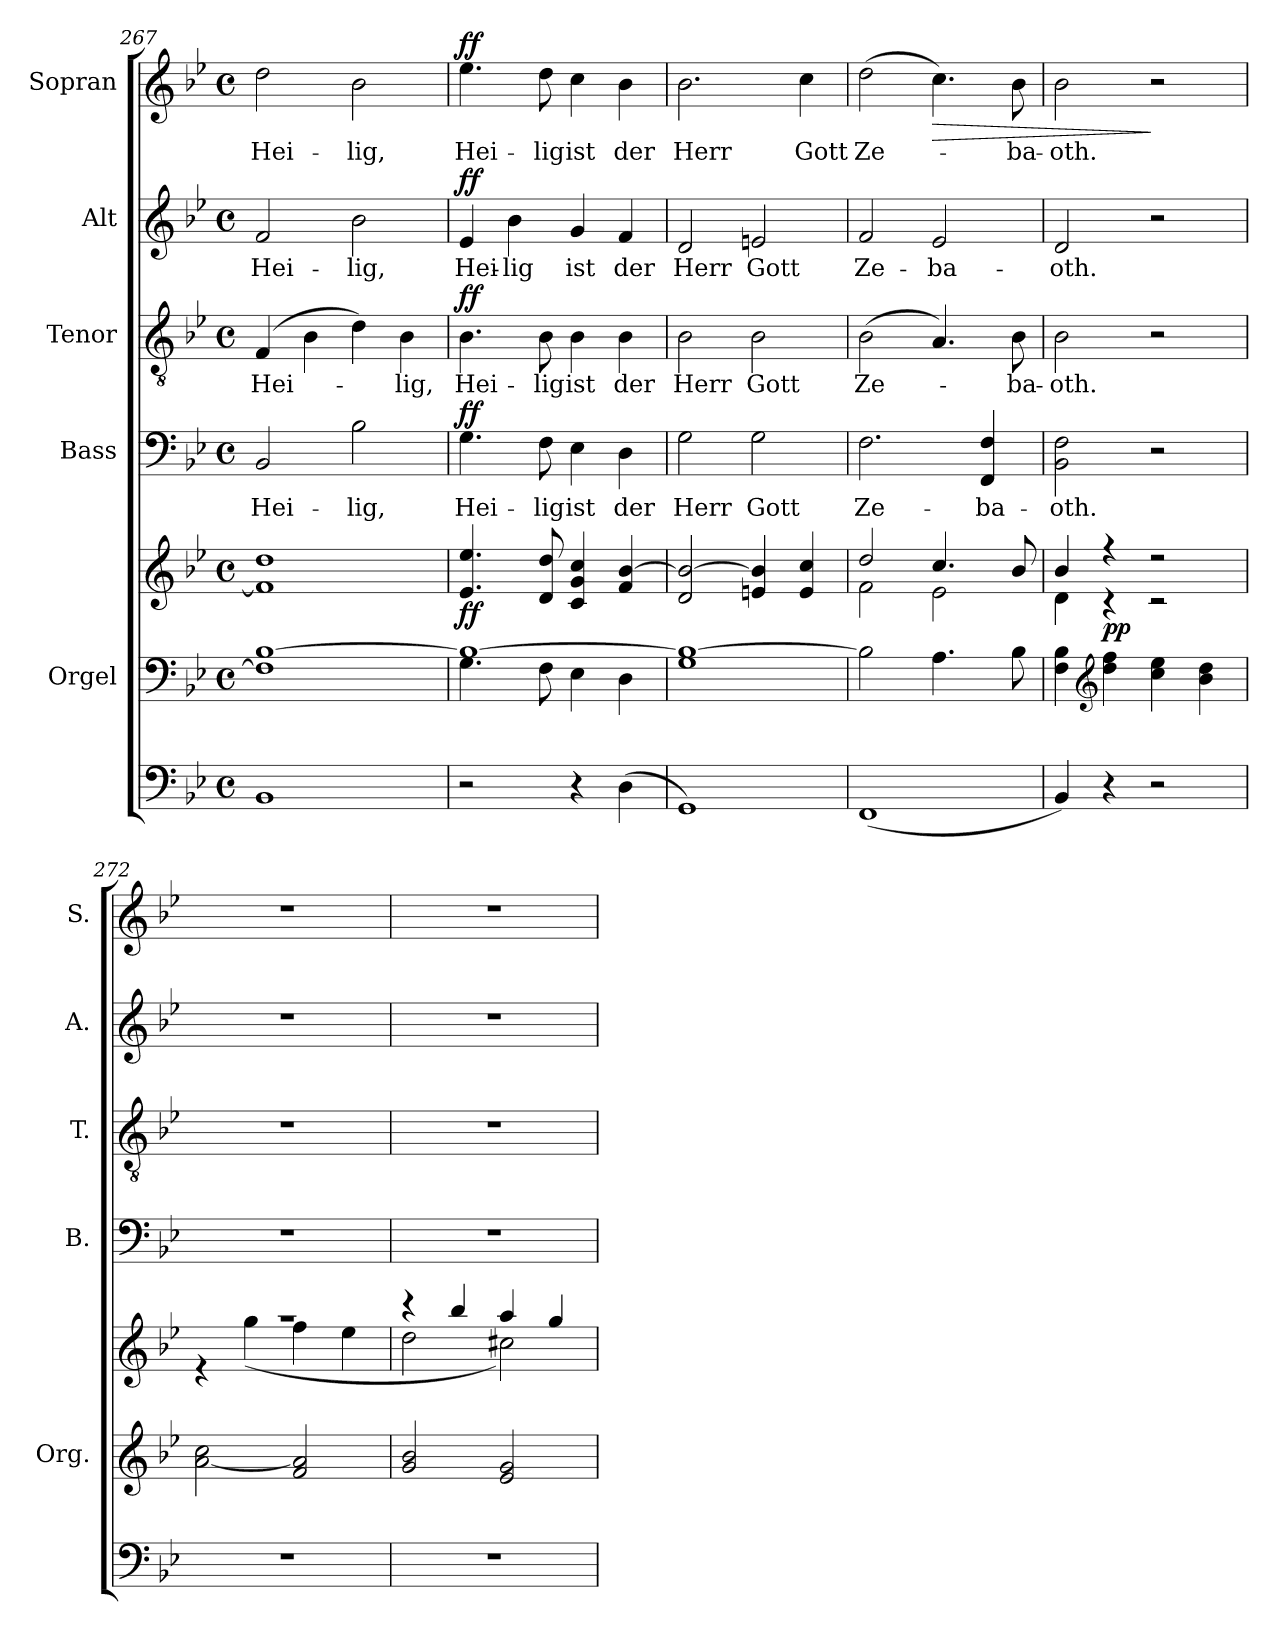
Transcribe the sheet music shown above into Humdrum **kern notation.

**kern	**kern	**kern	**dynam	**kern	**text	**dynam	**kern	**text	**dynam	**kern	**text	**dynam	**kern	**text	**dynam
*part6	*part5	*part5	*part5	*part4	*part4	*part4	*part3	*part3	*part3	*part2	*part2	*part2	*part1	*part1	*part1
*staff7	*staff6	*staff5	*staff5/6	*staff4	*staff4	*staff4	*staff3	*staff3	*staff3	*staff2	*staff2	*staff2	*staff1	*staff1	*staff1
*	*I"Orgel	*	*	*I"Bass	*	*	*I"Tenor	*	*	*I"Alt	*	*	*I"Sopran	*	*
*	*I'Org.	*	*	*I'B.	*	*	*I'T.	*	*	*I'A.	*	*	*I'S.	*	*
!!LO:PB:g=z
*clefF4	*clefF4	*clefG2	*	*clefF4	*	*	*clefGv2	*	*	*clefG2	*	*	*clefG2	*	*
*k[b-e-]	*k[b-e-]	*k[b-e-]	*	*k[b-e-]	*	*	*k[b-e-]	*	*	*k[b-e-]	*	*	*k[b-e-]	*	*
*B-:	*B-:	*B-:	*	*B-:	*	*	*B-:	*	*	*B-:	*	*	*B-:	*	*
*M4/4	*M4/4	*M4/4	*	*M4/4	*	*	*M4/4	*	*	*M4/4	*	*	*M4/4	*	*
*met(c)	*met(c)	*met(c)	*	*met(c)	*	*	*met(c)	*	*	*met(c)	*	*	*met(c)	*	*
=267	=267	=267	=267	=267	=267	=267	=267	=267	=267	=267	=267	=267	=267	=267	=267
!	!	!	!	!	!LO:LY:b	!	!	!LO:LY:b	!	!	!LO:LY:b	!	!	!LO:LY:b	!
1BB-	1F] [1B-	1f] 1dd	.	2BB-/	Hei-	.	(4F/	Hei-	.	2f/	Hei-	.	2dd\	Hei-	.
.	.	.	.	.	.	.	4B-\	.	.	.	.	.	.	.	.
!	!	!	!	!	!LO:LY:b	!	!	!	!	!	!LO:LY:b	!	!	!LO:LY:b	!
.	.	.	.	2B-\	-lig,	.	4d\)	.	.	2b-\	-lig,	.	2b-\	-lig,	.
!	!	!	!	!	!	!	!	!LO:LY:b	!	!	!	!	!	!	!
.	.	.	.	.	.	.	4B-\	-lig,	.	.	.	.	.	.	.
=268	=268	=268	=268	=268	=268	=268	=268	=268	=268	=268	=268	=268	=268	=268	=268
*	*^	*	*	*	*	*	*	*	*	*	*	*	*	*	*
!	!	!	!	!LO:DY:b	!	!LO:LY:b	!LO:DY:a	!	!LO:LY:b	!LO:DY:a	!	!LO:LY:b	!LO:DY:a	!	!LO:LY:b	!LO:DY:a
2r	1B-_	4.G\	4.e-/ 4.ee-/	ff	4.G\	Hei-	ff	4.B-\	Hei-	ff	4e-/	Hei-	ff	4.ee-\	Hei-	ff
!	!	!	!	!	!	!	!	!	!	!	!	!LO:LY:b	!	!	!	!
.	.	.	.	.	.	.	.	.	.	.	4b-\	-lig	.	.	.	.
!	!	!	!	!	!	!LO:LY:b	!	!	!LO:LY:b	!	!	!	!	!	!LO:LY:b	!
.	.	8F\	8d/ 8dd/	.	8F\	-lig	.	8B-\	-lig	.	.	.	.	8dd\	-lig	.
!	!	!	!	!	!	!LO:LY:b	!	!	!LO:LY:b	!	!	!LO:LY:b	!	!	!LO:LY:b	!
4r	.	4E-\	4c/ 4g/ 4cc/	.	4E-\	ist	.	4B-\	ist	.	4g/	ist	.	4cc\	ist	.
!	!	!	!	!	!	!LO:LY:b	!	!	!LO:LY:b	!	!	!LO:LY:b	!	!	!LO:LY:b	!
(>4D\	.	4D\	4f/ [>4b-/	.	4D\	der	.	4B-\	der	.	4f/	der	.	4b-\	der	.
=269	=269	=269	=269	=269	=269	=269	=269	=269	=269	=269	=269	=269	=269	=269	=269	=269
!	!	!	!	!	!	!LO:LY:b	!	!	!LO:LY:b	!	!	!LO:LY:b	!	!	!LO:LY:b	!
1GG)	1B-_	1G	2d/ 2b-/_	.	2G\	Herr	.	2B-\	Herr	.	2d/	Herr	.	2.b-\	Herr	.
!	!	!	!	!	!	!LO:LY:b	!	!	!LO:LY:b	!	!	!LO:LY:b	!	!	!	!
.	.	.	4en/ 4b-/]	.	2G\	Gott	.	2B-\	Gott	.	2en/	Gott	.	.	.	.
!	!	!	!	!	!	!	!	!	!	!	!	!	!	!	!LO:LY:b	!
.	.	.	4e/ 4cc/	.	.	.	.	.	.	.	.	.	.	4cc\	Gott	.
*	*v	*v	*	*	*	*	*	*	*	*	*	*	*	*	*	*
=270	=270	=270	=270	=270	=270	=270	=270	=270	=270	=270	=270	=270	=270	=270	=270
*	*	*^	*	*	*	*	*	*	*	*	*	*	*	*	*
!	!	!	!	!	!	!LO:LY:b	!	!	!LO:LY:b	!	!	!LO:LY:b	!	!	!LO:LY:b	!
(<1FF	2B-\]	2dd/	2f\	.	2.F\	Ze-	.	(>2B-\	Ze-	.	2f/	Ze-	.	(>2dd\	Ze-	.
!	!	!	!	!	!	!	!	!	!	!	!	!LO:LY:b	!	!	!	!LO:HP:b
.	4.A\	4.cc/	2e-\	.	.	.	.	4.A/)	.	.	2e-/	-ba-	.	4.cc\)	.	>
!	!	!	!	!	!	!LO:LY:b	!	!	!	!	!	!	!	!	!	!
.	.	.	.	.	4FF/ 4F/	-ba-	.	.	.	.	.	.	.	.	.	.
!	!	!	!	!	!	!	!	!	!LO:LY:b	!	!	!	!	!	!LO:LY:b	!
.	8B-\	8b-/	.	.	.	.	.	8B-\	-ba-	.	.	.	.	8b-\	-ba-	.
=271	=271	=271	=271	=271	=271	=271	=271	=271	=271	=271	=271	=271	=271	=271	=271	=271
!	!	!	!	!	!	!LO:LY:b	!	!	!LO:LY:b	!	!	!LO:LY:b	!	!	!LO:LY:b	!
4BB-/)	4F\ 4B-\	4b-/	4d\	.	2BB-\ 2F\	-oth.	.	2B-\	-oth.	.	2d/	-oth.	.	2b-\	-oth.	.
*	*clefG2	*	*	*	*	*	*	*	*	*	*	*	*	*	*	*
!	!	!	!	!LO:DY:b	!	!	!	!	!	!	!	!	!	!	!	!
4r	4dd\ 4ff\	4r	4r	pp	.	.	.	.	.	.	.	.	.	.	.	.
2r	4cc\ 4ee-\	2r	2r	.	2r	.	.	2r	.	.	2r	.	.	2r	.	]
.	4b-\ 4dd\	.	.	.	.	.	.	.	.	.	.	.	.	.	.	.
!!LO:PB:g=z
=272	=272	=272	=272	=272	=272	=272	=272	=272	=272	=272	=272	=272	=272	=272	=272	=272
1r	[2a\ 2cc\	1raa	4r	.	1r	.	.	1r	.	.	1r	.	.	1r	.	.
.	.	.	(<4gg\	.	.	.	.	.	.	.	.	.	.	.	.	.
.	2f/ 2a/]	.	4ff\	.	.	.	.	.	.	.	.	.	.	.	.	.
.	.	.	4ee-\	.	.	.	.	.	.	.	.	.	.	.	.	.
=273	=273	=273	=273	=273	=273	=273	=273	=273	=273	=273	=273	=273	=273	=273	=273	=273
1r	2g/ 2b-/	4rbb	2dd\	.	1r	.	.	1r	.	.	1r	.	.	1r	.	.
.	.	4bb-/	.	.	.	.	.	.	.	.	.	.	.	.	.	.
.	2e-/ 2g/	4aa/	2cc#X\)	.	.	.	.	.	.	.	.	.	.	.	.	.
.	.	4gg/	.	.	.	.	.	.	.	.	.	.	.	.	.	.
*	*	*v	*v	*	*	*	*	*	*	*	*	*	*	*	*	*
=	=	=	=	=	=	=	=	=	=	=	=	=	=	=	=
*-	*-	*-	*-	*-	*-	*-	*-	*-	*-	*-	*-	*-	*-	*-	*-
